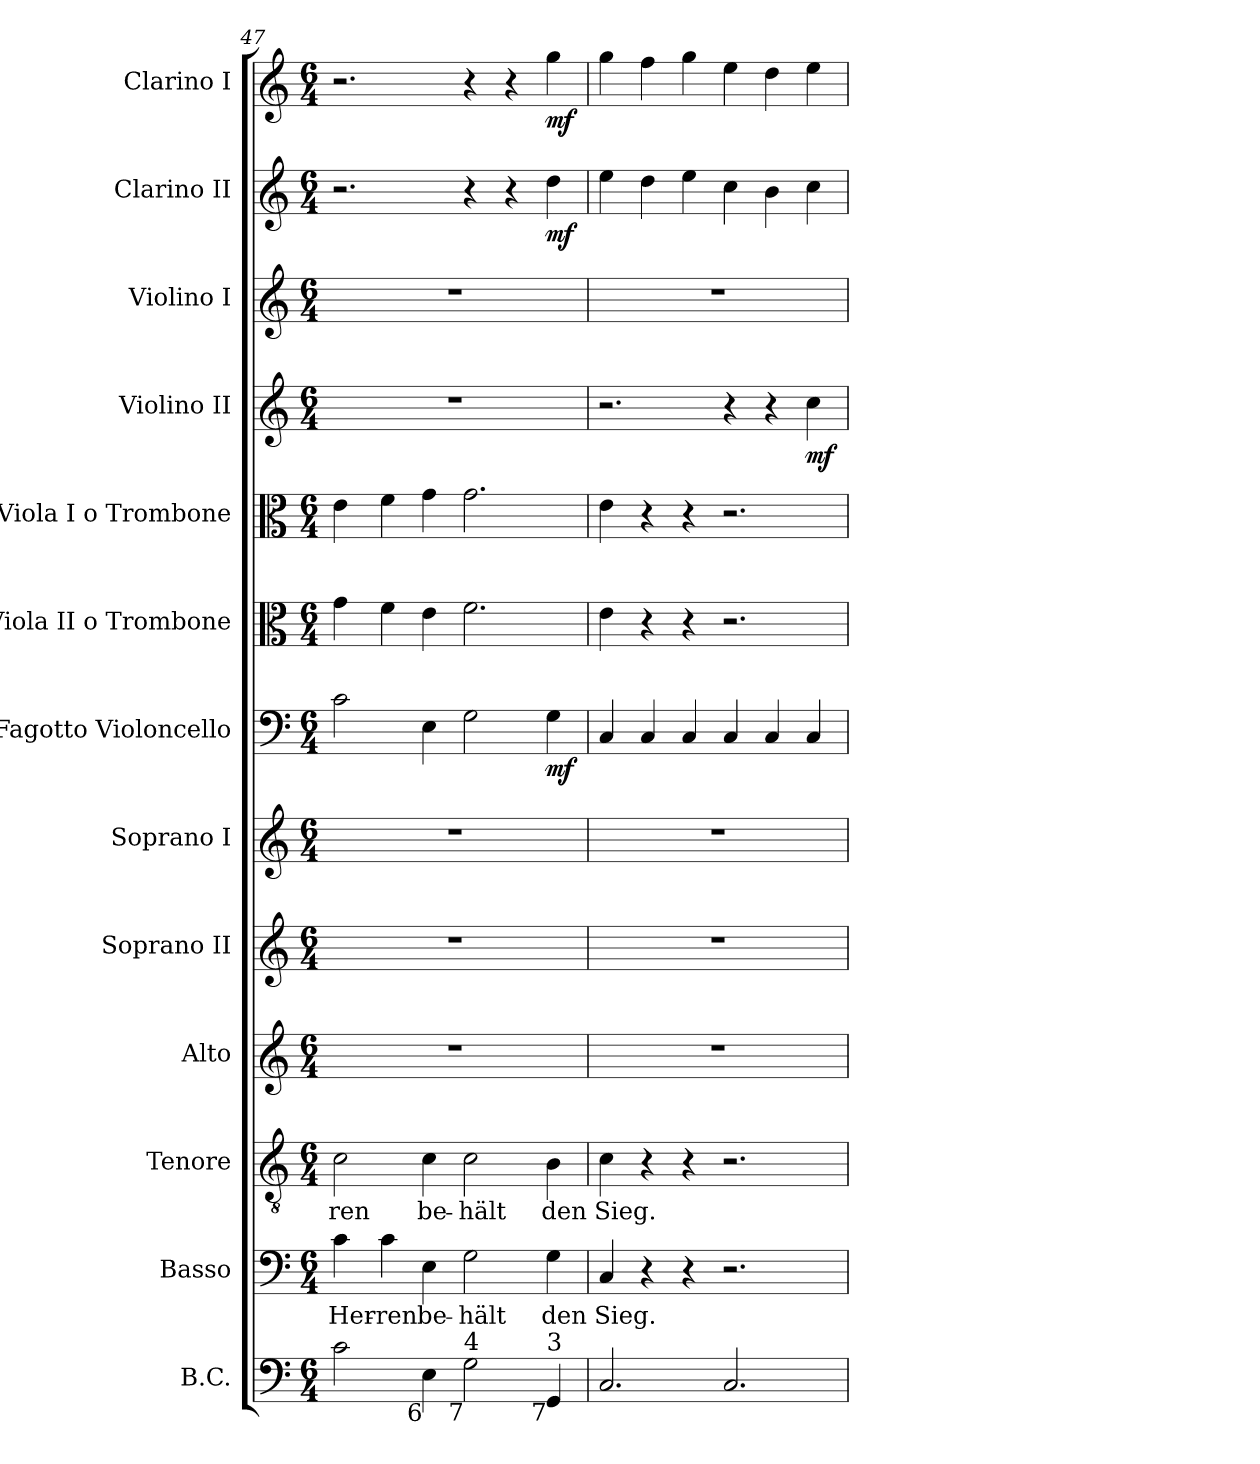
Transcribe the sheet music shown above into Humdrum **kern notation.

**kern	**kern	**text	**kern	**text	**kern	**kern	**kern	**kern	**dynam	**kern	**kern	**kern	**dynam	**kern	**kern	**dynam	**kern	**dynam
*part13	*part12	*part12	*part11	*part11	*part10	*part9	*part8	*part7	*part7	*part6	*part5	*part4	*part4	*part3	*part2	*part2	*part1	*part1
*staff13	*staff12	*staff12	*staff11	*staff11	*staff10	*staff9	*staff8	*staff7	*staff7	*staff6	*staff5	*staff4	*staff4	*staff3	*staff2	*staff2	*staff1	*staff1
*I"B.C.	*I"Basso	*	*I"Tenore	*	*I"Alto	*I"Soprano II	*I"Soprano I	*I"Fagotto Violoncello	*	*I"Viola II o Trombone	*I"Viola I o Trombone	*I"Violino II	*	*I"Violino I	*I"Clarino II	*	*I"Clarino I	*
*	*I'B.	*	*I'T.	*	*	*I'S.	*I'S.	*I'Fg.	*	*I'Vla.	*I'Vla.	*I'Vln. II	*	*I'Vln. I	*	*	*	*
!!LO:PB:g=z
*clefF4	*clefF4	*	*clefGv2	*	*clefG2	*clefG2	*clefG2	*clefF4	*	*clefC3	*clefC3	*clefG2	*	*clefG2	*clefG2	*	*clefG2	*
*	*	*	*ITrd7c12	*	*	*	*	*	*	*	*	*	*	*	*	*	*	*
*k[]	*k[]	*	*k[]	*	*k[]	*k[]	*k[]	*k[]	*	*k[]	*k[]	*k[]	*	*k[]	*k[]	*	*k[]	*
*C:	*C:	*	*C:	*	*C:	*C:	*C:	*C:	*	*C:	*C:	*C:	*	*C:	*C:	*	*C:	*
*M6/4	*M6/4	*	*M6/4	*	*M6/4	*M6/4	*M6/4	*M6/4	*	*M6/4	*M6/4	*M6/4	*	*M6/4	*M6/4	*	*M6/4	*
=47	=47	=47	=47	=47	=47	=47	=47	=47	=47	=47	=47	=47	=47	=47	=47	=47	=47	=47
!	!	!LO:LY:b:color=#000000	!	!	!	!	!	!	!	!	!	!	!	!	!	!	!	!
!	!	!	!	!LO:LY:b:color=#000000	!LO:N:vis=1	!LO:N:vis=1	!LO:N:vis=1	!	!	!	!	!LO:N:vis=1	!	!LO:N:vis=1	!	!	!	!
2ci\	4ci\	Her-	2Ci\	-ren	1.r	1.r	1.r	2ci\	.	4gi\	4ei\	1.r	.	1.r	2.r	.	2.r	.
!	!	!LO:LY:b:color=#000000	!	!	!	!	!	!	!	!	!	!	!	!	!	!	!	!
.	4ci\	-ren	.	.	.	.	.	.	.	4fi\	4fi\	.	.	.	.	.	.	.
!	!	!LO:LY:b:color=#000000	!	!	!	!	!	!	!	!	!	!	!	!	!	!	!	!
!LO:TX:b:rj:t=6	!	!	!	!	!	!	!	!	!	!	!	!	!	!	!	!	!	!
!	!	!	!	!LO:LY:b:color=#000000	!	!	!	!	!	!	!	!	!	!	!	!	!	!
4Ei\	4Ei\	be-	4Ci\	be-	.	.	.	4Ei\	.	4ei\	4gi\	.	.	.	.	.	.	.
!	!	!LO:LY:b:color=#000000	!	!	!	!	!	!	!	!	!	!	!	!	!	!	!	!
!LO:TX:b:rj:t=7	!	!	!	!	!	!	!	!	!	!	!	!	!	!	!	!	!	!
!LO:TX:t=4	!	!	!	!	!	!	!	!	!	!	!	!	!	!	!	!	!	!
!	!	!	!	!LO:LY:b:color=#000000	!	!	!	!	!	!	!	!	!	!	!	!	!	!
2Gi\	2Gi\	-hält	2Ci\	-hält	.	.	.	2Gi\	.	2.fi\	2.gi\	.	.	.	4r	.	4r	.
.	.	.	.	.	.	.	.	.	.	.	.	.	.	.	4r	.	4r	.
!	!	!LO:LY:b:color=#000000	!	!	!	!	!	!	!	!	!	!	!	!	!	!	!	!
!LO:TX:b:rj:t=7	!	!	!	!	!	!	!	!	!	!	!	!	!	!	!	!	!	!
!LO:TX:t=3	!	!	!	!	!	!	!	!	!	!	!	!	!	!	!	!	!	!
!	!	!	!	!LO:LY:b:color=#000000	!	!	!	!	!	!	!	!	!	!	!	!	!	!
4GGi/	4Gi\	den	4BBi\	den	.	.	.	4Gi\	mf	.	.	.	.	.	4ddi\	mf	4ggi\	mf
=48	=48	=48	=48	=48	=48	=48	=48	=48	=48	=48	=48	=48	=48	=48	=48	=48	=48	=48
!	!	!LO:LY:b:color=#000000	!	!	!	!	!	!	!	!	!	!	!	!	!	!	!	!
!	!	!	!	!LO:LY:b:color=#000000	!LO:N:vis=1	!LO:N:vis=1	!LO:N:vis=1	!	!	!	!	!	!	!LO:N:vis=1	!	!	!	!
2.Ci/	4Ci/	Sieg.	4Ci\	Sieg.	1.r	1.r	1.r	4Ci/	.	4ei\	4ei\	2.r	.	1.r	4eei\	.	4ggi\	.
.	4r	.	4r	.	.	.	.	4Ci/	.	4r	4r	.	.	.	4ddi\	.	4ffi\	.
.	4r	.	4r	.	.	.	.	4Ci/	.	4r	4r	.	.	.	4eei\	.	4ggi\	.
2.Ci/	2.r	.	2.r	.	.	.	.	4Ci/	.	2.r	2.r	4r	.	.	4cci\	.	4eei\	.
.	.	.	.	.	.	.	.	4Ci/	.	.	.	4r	.	.	4bi\	.	4ddi\	.
.	.	.	.	.	.	.	.	4Ci/	.	.	.	4cci\	mf	.	4cci\	.	4eei\	.
=	=	=	=	=	=	=	=	=	=	=	=	=	=	=	=	=	=	=
*-	*-	*-	*-	*-	*-	*-	*-	*-	*-	*-	*-	*-	*-	*-	*-	*-	*-	*-
